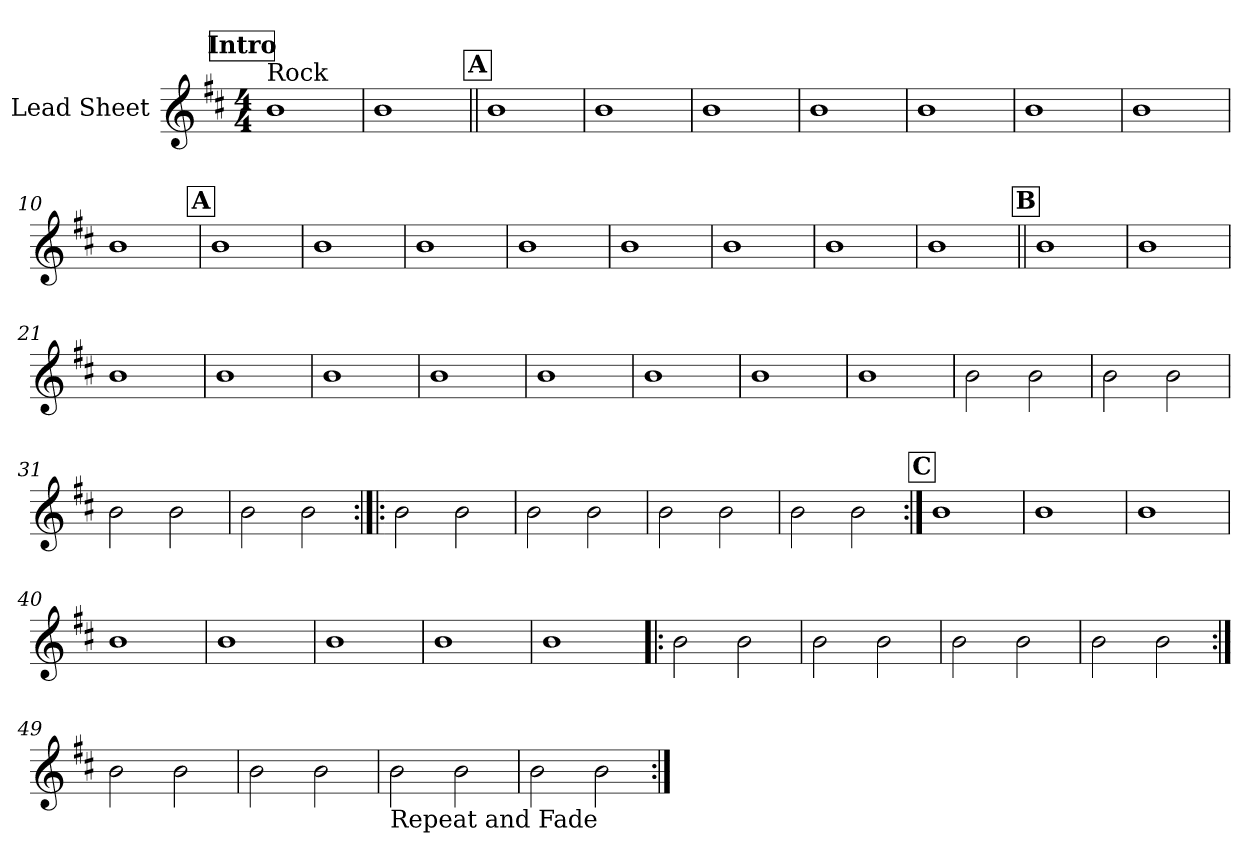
**kern
*part1
*staff1
*I"Lead Sheet
*clefG2
*k[f#c#]
*D:
*M4/4
*MM135
!!LO:REH:place=s1:a:fs=14:t=Intro
=1
!LO:TX:a:t=Rock
1b
=2
1b
!!LO:LB:g=z
!!LO:REH:place=s1:a:fs=14:t=A
=3||
1b
=4
1b
=5
1b
=6
1b
=7
1b
=8
1b
=9
1b
=10
1b
!!LO:LB:g=z
!!LO:REH:place=s1:a:fs=14:t=A
=11
1b
=12
1b
=13
1b
=14
1b
=15
1b
=16
1b
=17
1b
=18
1b
!!LO:LB:g=z
!!LO:REH:place=s1:a:fs=14:t=B
=19||
1b
=20
1b
=21
1b
=22
1b
!!LO:LB:g=z
=23
1b
=24
1b
=25
1b
=26
1b
!!LO:LB:g=z
=27
1b
=28
1b
=29
2b\
2b\
=30
2b\
2b\
!!LO:LB:g=z
=31
2b\
2b\
=32
2b\
2b\
=33:|!|:
2b\
2b\
=34
2b\
2b\
!!LO:LB:g=z
=35
2b\
2b\
=36
2b\
2b\
!!LO:REH:place=s1:a:fs=14:t=C
=37:|!
1b
=38
1b
!!LO:LB:g=z
=39
1b
=40
1b
=41
1b
=42
1b
!!LO:LB:g=z
=43
1b
=44
1b
=45!|:
2b\
2b\
=46
2b\
2b\
!!LO:PB:g=z
=47
2b\
2b\
=48
2b\
2b\
!!LO:LB:g=z
=49:|!
2b\
2b\
=50
2b\
2b\
=51
!LO:TX:b:t=Repeat and Fade
2b\
2b\
=52
2b\
2b\
=:|!
*-
